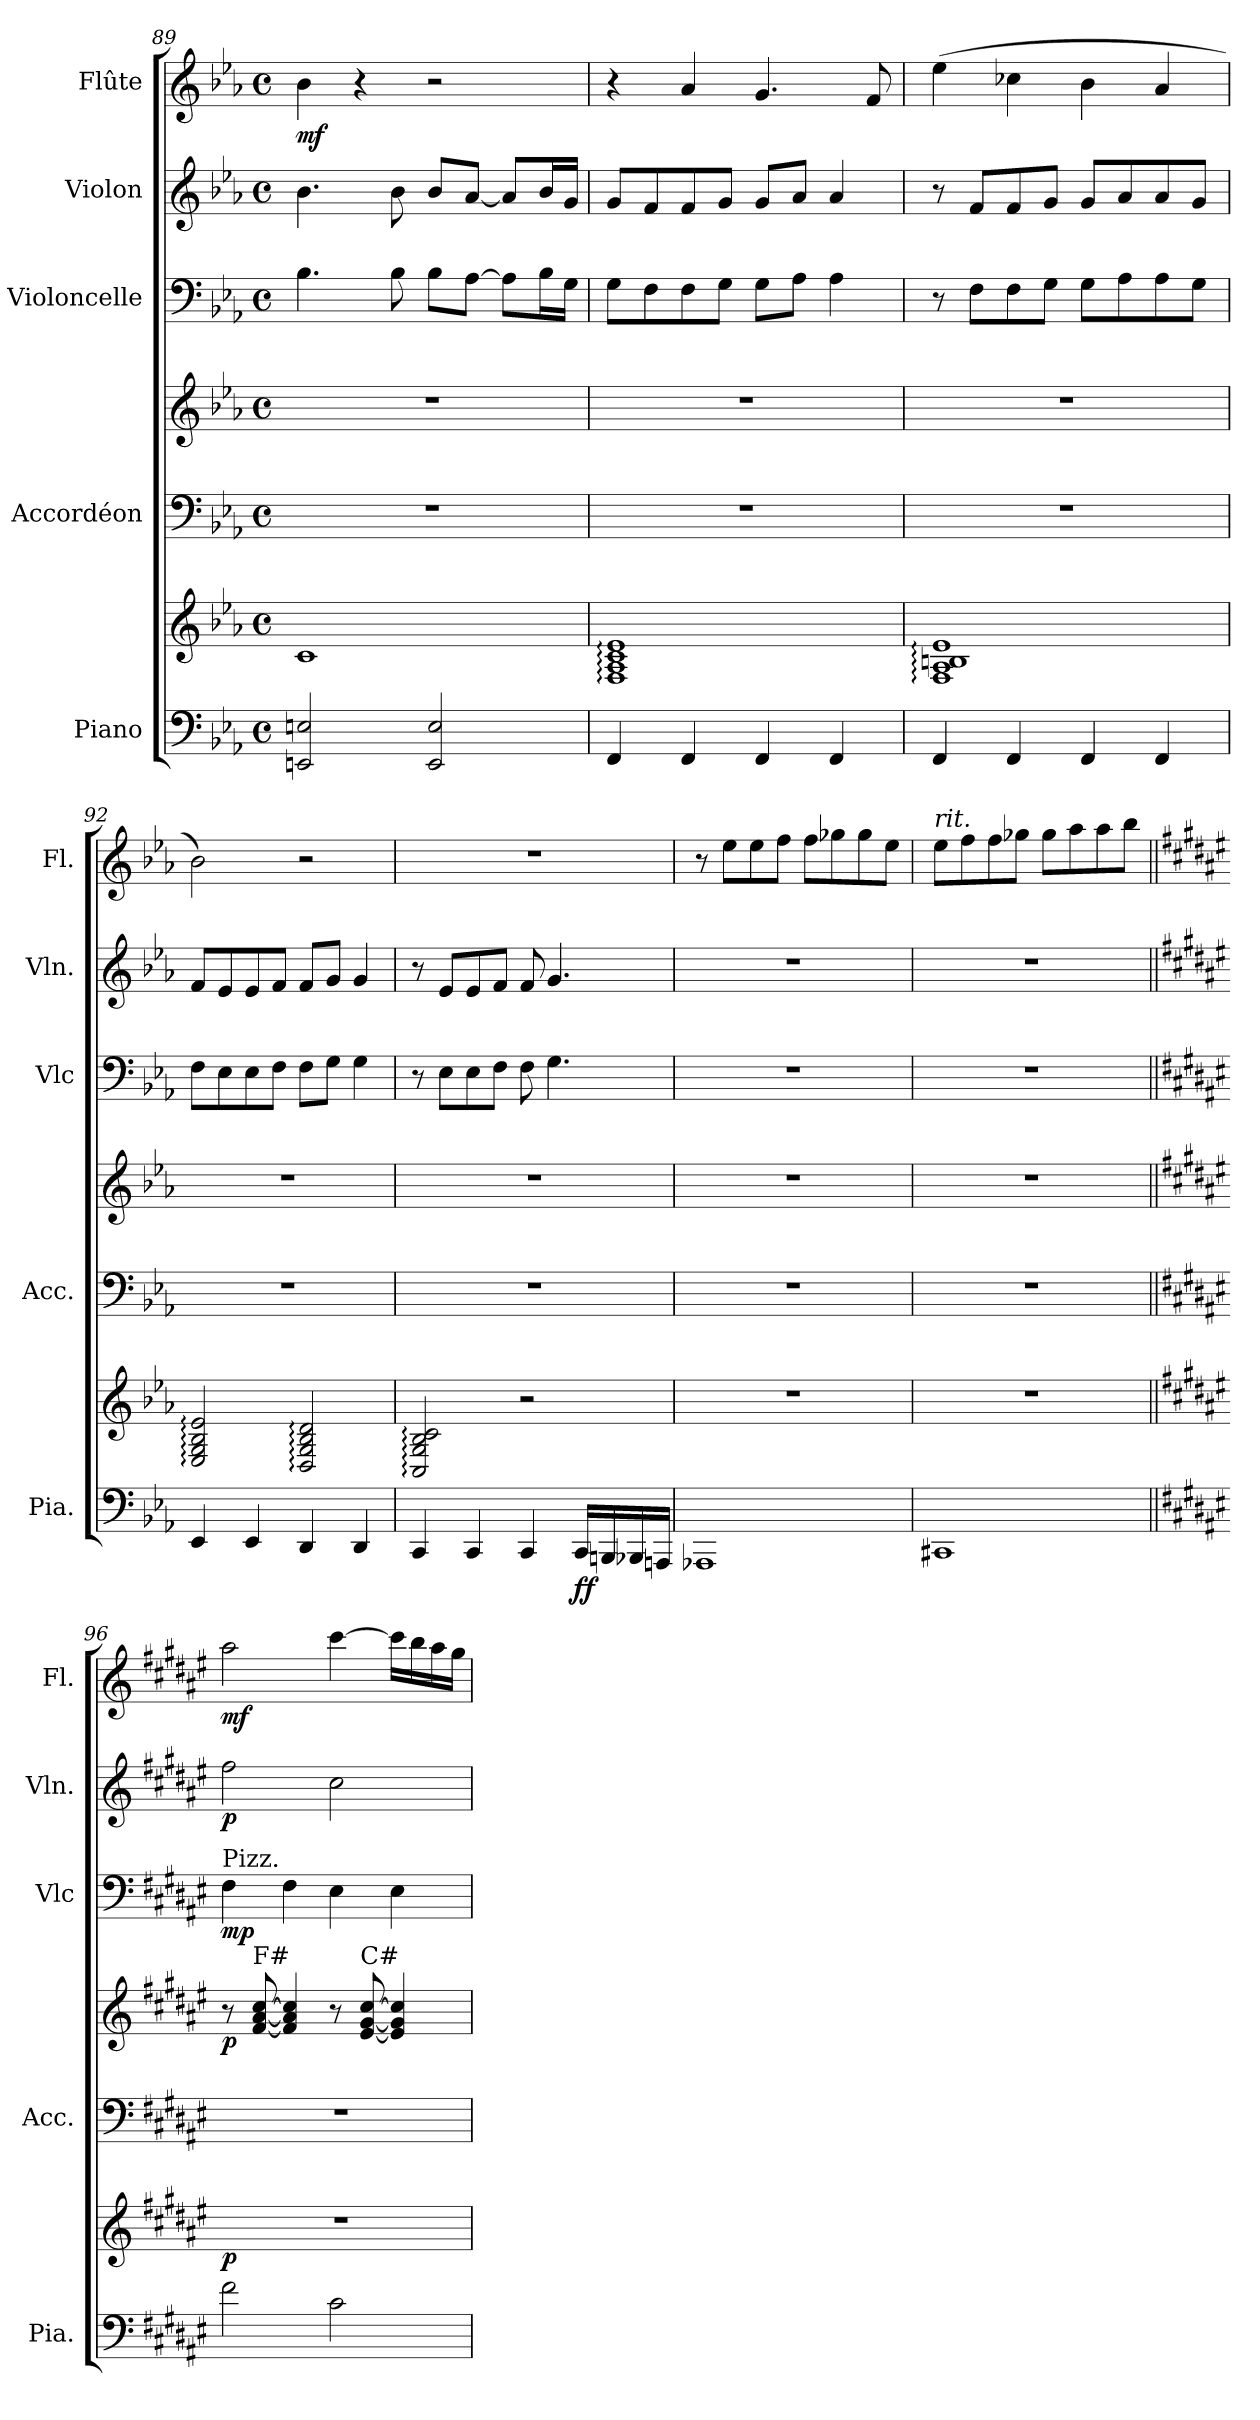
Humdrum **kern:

**kern	**kern	**dynam	**kern	**kern	**dynam	**kern	**dynam	**kern	**dynam	**kern	**dynam
*part5	*part5	*part5	*part4	*part4	*part4	*part3	*part3	*part2	*part2	*part1	*part1
*staff7	*staff6	*staff6/7	*staff5	*staff4	*staff4/5	*staff3	*staff3	*staff2	*staff2	*staff1	*staff1
*I"Piano	*	*	*I"Accordéon	*	*	*I"Violoncelle	*	*I"Violon	*	*I"Flûte	*
*I'Pia.	*	*	*I'Acc.	*	*	*I'Vlc	*	*I'Vln.	*	*I'Fl.	*
*clefF4	*clefG2	*	*clefF4	*clefG2	*	*clefF4	*	*clefG2	*	*clefG2	*
*k[b-e-a-]	*k[b-e-a-]	*	*k[b-e-a-]	*k[b-e-a-]	*	*k[b-e-a-]	*	*k[b-e-a-]	*	*k[b-e-a-]	*
*M4/4	*M4/4	*	*M4/4	*M4/4	*	*M4/4	*	*M4/4	*	*M4/4	*
*met(c)	*met(c)	*	*met(c)	*met(c)	*	*met(c)	*	*met(c)	*	*met(c)	*
=89	=89	=89	=89	=89	=89	=89	=89	=89	=89	=89	=89
!	!	!	!	!	!	!	!	!	!	!	!LO:DY:b
2EEn/ 2En/	1c	.	1r	1r	.	4.B-\	.	4.b-\	.	4b-\	mf
.	.	.	.	.	.	.	.	.	.	4r	.
.	.	.	.	.	.	8B-\	.	8b-\	.	.	.
2EE/ 2E/	.	.	.	.	.	8B-\L	.	8b-/L	.	2r	.
.	.	.	.	.	.	[8A-\J	.	[8a-/J	.	.	.
.	.	.	.	.	.	8A-\L]	.	8a-/L]	.	.	.
.	.	.	.	.	.	16B-\L	.	16b-/L	.	.	.
.	.	.	.	.	.	16G\JJ	.	16g/JJ	.	.	.
=90	=90	=90	=90	=90	=90	=90	=90	=90	=90	=90	=90
4FF/	1F: 1A-: 1c: 1e-:	.	1r	1r	.	8G\L	.	8g/L	.	4r	.
.	.	.	.	.	.	8F\	.	8f/	.	.	.
4FF/	.	.	.	.	.	8F\	.	8f/	.	4a-/	.
.	.	.	.	.	.	8G\J	.	8g/J	.	.	.
4FF/	.	.	.	.	.	8G\L	.	8g/L	.	4.g/	.
.	.	.	.	.	.	8A-\J	.	8a-/J	.	.	.
4FF/	.	.	.	.	.	4A-\	.	4a-/	.	.	.
.	.	.	.	.	.	.	.	.	.	8f/	.
=91	=91	=91	=91	=91	=91	=91	=91	=91	=91	=91	=91
4FF/	1F: 1A-: 1Bn: 1e-:	.	1r	1r	.	8r	.	8r	.	(4ee-\	.
.	.	.	.	.	.	8F\L	.	8f/L	.	.	.
4FF/	.	.	.	.	.	8F\	.	8f/	.	4cc-X\	.
.	.	.	.	.	.	8G\J	.	8g/J	.	.	.
4FF/	.	.	.	.	.	8G\L	.	8g/L	.	4b-\	.
.	.	.	.	.	.	8A-\	.	8a-/	.	.	.
4FF/	.	.	.	.	.	8A-\	.	8a-/	.	4a-/	.
.	.	.	.	.	.	8G\J	.	8g/J	.	.	.
!!LO:PB:g=z
=92	=92	=92	=92	=92	=92	=92	=92	=92	=92	=92	=92
4EE-/	2E-/: 2G/: 2B-/: 2e-/:	.	1r	1r	.	8F\L	.	8f/L	.	2b-\)	.
.	.	.	.	.	.	8E-\	.	8e-/	.	.	.
4EE-/	.	.	.	.	.	8E-\	.	8e-/	.	.	.
.	.	.	.	.	.	8F\J	.	8f/J	.	.	.
4DD/	2D/: 2G/: 2B-/: 2d/:	.	.	.	.	8F\L	.	8f/L	.	2r	.
.	.	.	.	.	.	8G\J	.	8g/J	.	.	.
4DD/	.	.	.	.	.	4G\	.	4g/	.	.	.
=93	=93	=93	=93	=93	=93	=93	=93	=93	=93	=93	=93
4CC/	2C/: 2G/: 2B-/: 2c/:	.	1r	1r	.	8r	.	8r	.	1r	.
.	.	.	.	.	.	8E-\L	.	8e-/L	.	.	.
4CC/	.	.	.	.	.	8E-\	.	8e-/	.	.	.
.	.	.	.	.	.	8F\J	.	8f/J	.	.	.
4CC/	2r	.	.	.	.	8F\	.	8f/	.	.	.
.	.	.	.	.	.	4.G\	.	4.g/	.	.	.
!	!	!LO:DY:b=2	!	!	!	!	!	!	!	!	!
16CC/LL	.	ff	.	.	.	.	.	.	.	.	.
16BBBn/	.	.	.	.	.	.	.	.	.	.	.
16BBB-X/	.	.	.	.	.	.	.	.	.	.	.
16AAAn/JJ	.	.	.	.	.	.	.	.	.	.	.
=94	=94	=94	=94	=94	=94	=94	=94	=94	=94	=94	=94
1AAA-X	1r	.	1r	1r	.	1r	.	1r	.	8r	.
.	.	.	.	.	.	.	.	.	.	8ee-\L	.
.	.	.	.	.	.	.	.	.	.	8ee-\	.
.	.	.	.	.	.	.	.	.	.	8ff\J	.
.	.	.	.	.	.	.	.	.	.	8ff\L	.
.	.	.	.	.	.	.	.	.	.	8gg-X\	.
.	.	.	.	.	.	.	.	.	.	8gg-\	.
.	.	.	.	.	.	.	.	.	.	8ee-\J	.
=95	=95	=95	=95	=95	=95	=95	=95	=95	=95	=95	=95
!	!	!	!	!	!	!	!	!	!	!LO:TX:a:i:t=rit.	!
1CC#X	1r	.	1r	1r	.	1r	.	1r	.	8ee-\L	.
.	.	.	.	.	.	.	.	.	.	8ff\	.
.	.	.	.	.	.	.	.	.	.	8ff\	.
.	.	.	.	.	.	.	.	.	.	8gg-X\J	.
.	.	.	.	.	.	.	.	.	.	8gg-\L	.
.	.	.	.	.	.	.	.	.	.	8aa-\	.
.	.	.	.	.	.	.	.	.	.	8aa-\	.
.	.	.	.	.	.	.	.	.	.	8bb-\J	.
!!LO:LB:g=z
=96||	=96||	=96||	=96||	=96||	=96||	=96||	=96||	=96||	=96||	=96||	=96||
*k[f#c#g#d#a#e#]	*k[f#c#g#d#a#e#]	*	*k[f#c#g#d#a#e#]	*k[f#c#g#d#a#e#]	*	*k[f#c#g#d#a#e#]	*	*k[f#c#g#d#a#e#]	*	*k[f#c#g#d#a#e#]	*
!	!	!	!	!	!	!LO:TX:a:t=Pizz.	!	!	!	!	!
!	!	!LO:DY:b	!	!	!LO:DY:b	!	!LO:DY:b	!	!LO:DY:b	!	!LO:DY:b
2f#\	1r	p	1r	8r	p	4F#\	mp	2ff#\	p	2aa#\	mf
!	!	!	!	!LO:TX:a:t=F#	!	!	!	!	!	!	!
.	.	.	.	[8f#/ [8a#/ [8cc#/	.	.	.	.	.	.	.
.	.	.	.	4f#/] 4a#/] 4cc#/]	.	4F#\	.	.	.	.	.
2c#\	.	.	.	8r	.	4E#\	.	2cc#\	.	[4ccc#\	.
!	!	!	!	!LO:TX:a:t=C#	!	!	!	!	!	!	!
.	.	.	.	[8e#/ [8g#/ [8cc#/	.	.	.	.	.	.	.
.	.	.	.	4e#/] 4g#/] 4cc#/]	.	4E#\	.	.	.	16ccc#\LL]	.
.	.	.	.	.	.	.	.	.	.	16bb\	.
.	.	.	.	.	.	.	.	.	.	16aa#\	.
.	.	.	.	.	.	.	.	.	.	16gg#\JJ	.
=	=	=	=	=	=	=	=	=	=	=	=
*-	*-	*-	*-	*-	*-	*-	*-	*-	*-	*-	*-
